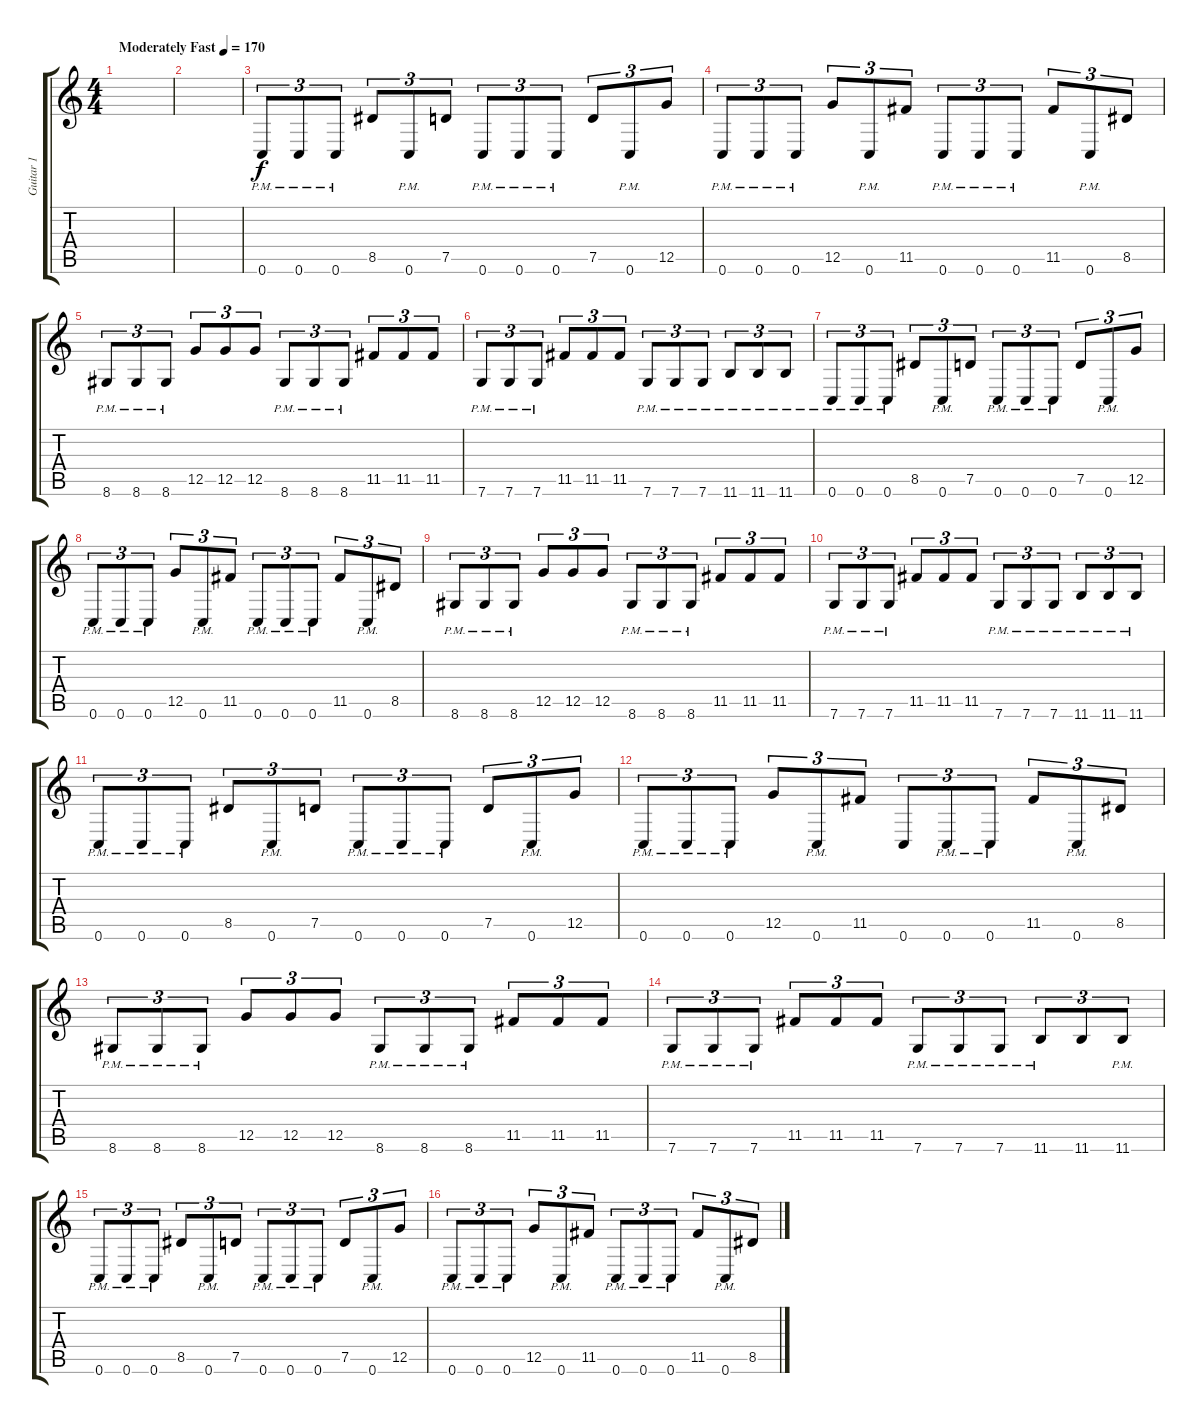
\track ("Guitar 1" "Guitar 1") {instrument distortionguitar}
\staff {score tabs}
\tuning (D4 A3 F3 C3 G2 C2) {hide}
\ts (4 4)
\tempo (170 "Moderately Fast")
\clef g2
\ks c
|
|
0.6{pm}.8{tu (3 2)} 0.6{pm}.8{tu (3 2)} 0.6{pm}.8{tu (3 2)} 8.5.8{tu (3 2)} 0.6{pm}.8{tu (3 2)} 7.5.8{tu (3 2)} 0.6{pm}.8{tu (3 2)} 0.6{pm}.8{tu (3 2)} 0.6{pm}.8{tu (3 2)} 7.5.8{tu (3 2)} 0.6{pm}.8{tu (3 2)} 12.5.8{tu (3 2)} |
0.6{pm}.8{tu (3 2)} 0.6{pm}.8{tu (3 2)} 0.6{pm}.8{tu (3 2)} 12.5.8{tu (3 2)} 0.6{pm}.8{tu (3 2)} 11.5.8{tu (3 2)} 0.6{pm}.8{tu (3 2)} 0.6{pm}.8{tu (3 2)} 0.6{pm}.8{tu (3 2)} 11.5.8{tu (3 2)} 0.6{pm}.8{tu (3 2)} 8.5.8{tu (3 2)} |
8.6{pm}.8{tu (3 2)} 8.6{pm}.8{tu (3 2)} 8.6{pm}.8{tu (3 2)} 12.5.8{tu (3 2)} 12.5.8{tu (3 2)} 12.5.8{tu (3 2)} 8.6{pm}.8{tu (3 2)} 8.6{pm}.8{tu (3 2)} 8.6{pm}.8{tu (3 2)} 11.5.8{tu (3 2)} 11.5.8{tu (3 2)} 11.5.8{tu (3 2)} |
7.6{pm}.8{tu (3 2)} 7.6{pm}.8{tu (3 2)} 7.6{pm}.8{tu (3 2)} 11.5.8{tu (3 2)} 11.5.8{tu (3 2)} 11.5.8{tu (3 2)} 7.6{pm}.8{tu (3 2)} 7.6{pm}.8{tu (3 2)} 7.6{pm}.8{tu (3 2)} 11.6{pm}.8{tu (3 2)} 11.6{pm}.8{tu (3 2)} 11.6{pm}.8{tu (3 2)} |
0.6{pm}.8{tu (3 2)} 0.6{pm}.8{tu (3 2)} 0.6{pm}.8{tu (3 2)} 8.5.8{tu (3 2)} 0.6{pm}.8{tu (3 2)} 7.5.8{tu (3 2)} 0.6{pm}.8{tu (3 2)} 0.6{pm}.8{tu (3 2)} 0.6{pm}.8{tu (3 2)} 7.5.8{tu (3 2)} 0.6{pm}.8{tu (3 2)} 12.5.8{tu (3 2)} |
0.6{pm}.8{tu (3 2)} 0.6{pm}.8{tu (3 2)} 0.6{pm}.8{tu (3 2)} 12.5.8{tu (3 2)} 0.6{pm}.8{tu (3 2)} 11.5.8{tu (3 2)} 0.6{pm}.8{tu (3 2)} 0.6{pm}.8{tu (3 2)} 0.6{pm}.8{tu (3 2)} 11.5.8{tu (3 2)} 0.6{pm}.8{tu (3 2)} 8.5.8{tu (3 2)} |
8.6{pm}.8{tu (3 2)} 8.6{pm}.8{tu (3 2)} 8.6{pm}.8{tu (3 2)} 12.5.8{tu (3 2)} 12.5.8{tu (3 2)} 12.5.8{tu (3 2)} 8.6{pm}.8{tu (3 2)} 8.6{pm}.8{tu (3 2)} 8.6{pm}.8{tu (3 2)} 11.5.8{tu (3 2)} 11.5.8{tu (3 2)} 11.5.8{tu (3 2)} |
7.6{pm}.8{tu (3 2)} 7.6{pm}.8{tu (3 2)} 7.6{pm}.8{tu (3 2)} 11.5.8{tu (3 2)} 11.5.8{tu (3 2)} 11.5.8{tu (3 2)} 7.6{pm}.8{tu (3 2)} 7.6{pm}.8{tu (3 2)} 7.6{pm}.8{tu (3 2)} 11.6{pm}.8{tu (3 2)} 11.6{pm}.8{tu (3 2)} 11.6{pm}.8{tu (3 2)} |
0.6{pm}.8{tu (3 2)} 0.6{pm}.8{tu (3 2)} 0.6{pm}.8{tu (3 2)} 8.5.8{tu (3 2)} 0.6{pm}.8{tu (3 2)} 7.5.8{tu (3 2)} 0.6{pm}.8{tu (3 2)} 0.6{pm}.8{tu (3 2)} 0.6{pm}.8{tu (3 2)} 7.5.8{tu (3 2)} 0.6{pm}.8{tu (3 2)} 12.5.8{tu (3 2)} |
0.6{pm}.8{tu (3 2)} 0.6{pm}.8{tu (3 2)} 0.6{pm}.8{tu (3 2)} 12.5.8{tu (3 2)} 0.6{pm}.8{tu (3 2)} 11.5.8{tu (3 2)} 0.6.8{tu (3 2)} 0.6{pm}.8{tu (3 2)} 0.6{pm}.8{tu (3 2)} 11.5.8{tu (3 2)} 0.6{pm}.8{tu (3 2)} 8.5.8{tu (3 2)} |
8.6{pm}.8{tu (3 2)} 8.6{pm}.8{tu (3 2)} 8.6{pm}.8{tu (3 2)} 12.5.8{tu (3 2)} 12.5.8{tu (3 2)} 12.5.8{tu (3 2)} 8.6{pm}.8{tu (3 2)} 8.6{pm}.8{tu (3 2)} 8.6{pm}.8{tu (3 2)} 11.5.8{tu (3 2)} 11.5.8{tu (3 2)} 11.5.8{tu (3 2)} |
7.6{pm}.8{tu (3 2)} 7.6{pm}.8{tu (3 2)} 7.6{pm}.8{tu (3 2)} 11.5.8{tu (3 2)} 11.5.8{tu (3 2)} 11.5.8{tu (3 2)} 7.6{pm}.8{tu (3 2)} 7.6{pm}.8{tu (3 2)} 7.6{pm}.8{tu (3 2)} 11.6{pm}.8{tu (3 2)} 11.6.8{tu (3 2)} 11.6{pm}.8{tu (3 2)} |
0.6{pm}.8{tu (3 2)} 0.6{pm}.8{tu (3 2)} 0.6{pm}.8{tu (3 2)} 8.5.8{tu (3 2)} 0.6{pm}.8{tu (3 2)} 7.5.8{tu (3 2)} 0.6{pm}.8{tu (3 2)} 0.6{pm}.8{tu (3 2)} 0.6{pm}.8{tu (3 2)} 7.5.8{tu (3 2)} 0.6{pm}.8{tu (3 2)} 12.5.8{tu (3 2)} |
0.6{pm}.8{tu (3 2)} 0.6{pm}.8{tu (3 2)} 0.6{pm}.8{tu (3 2)} 12.5.8{tu (3 2)} 0.6{pm}.8{tu (3 2)} 11.5.8{tu (3 2)} 0.6{pm}.8{tu (3 2)} 0.6{pm}.8{tu (3 2)} 0.6{pm}.8{tu (3 2)} 11.5.8{tu (3 2)} 0.6{pm}.8{tu (3 2)} 8.5.8{tu (3 2)}
